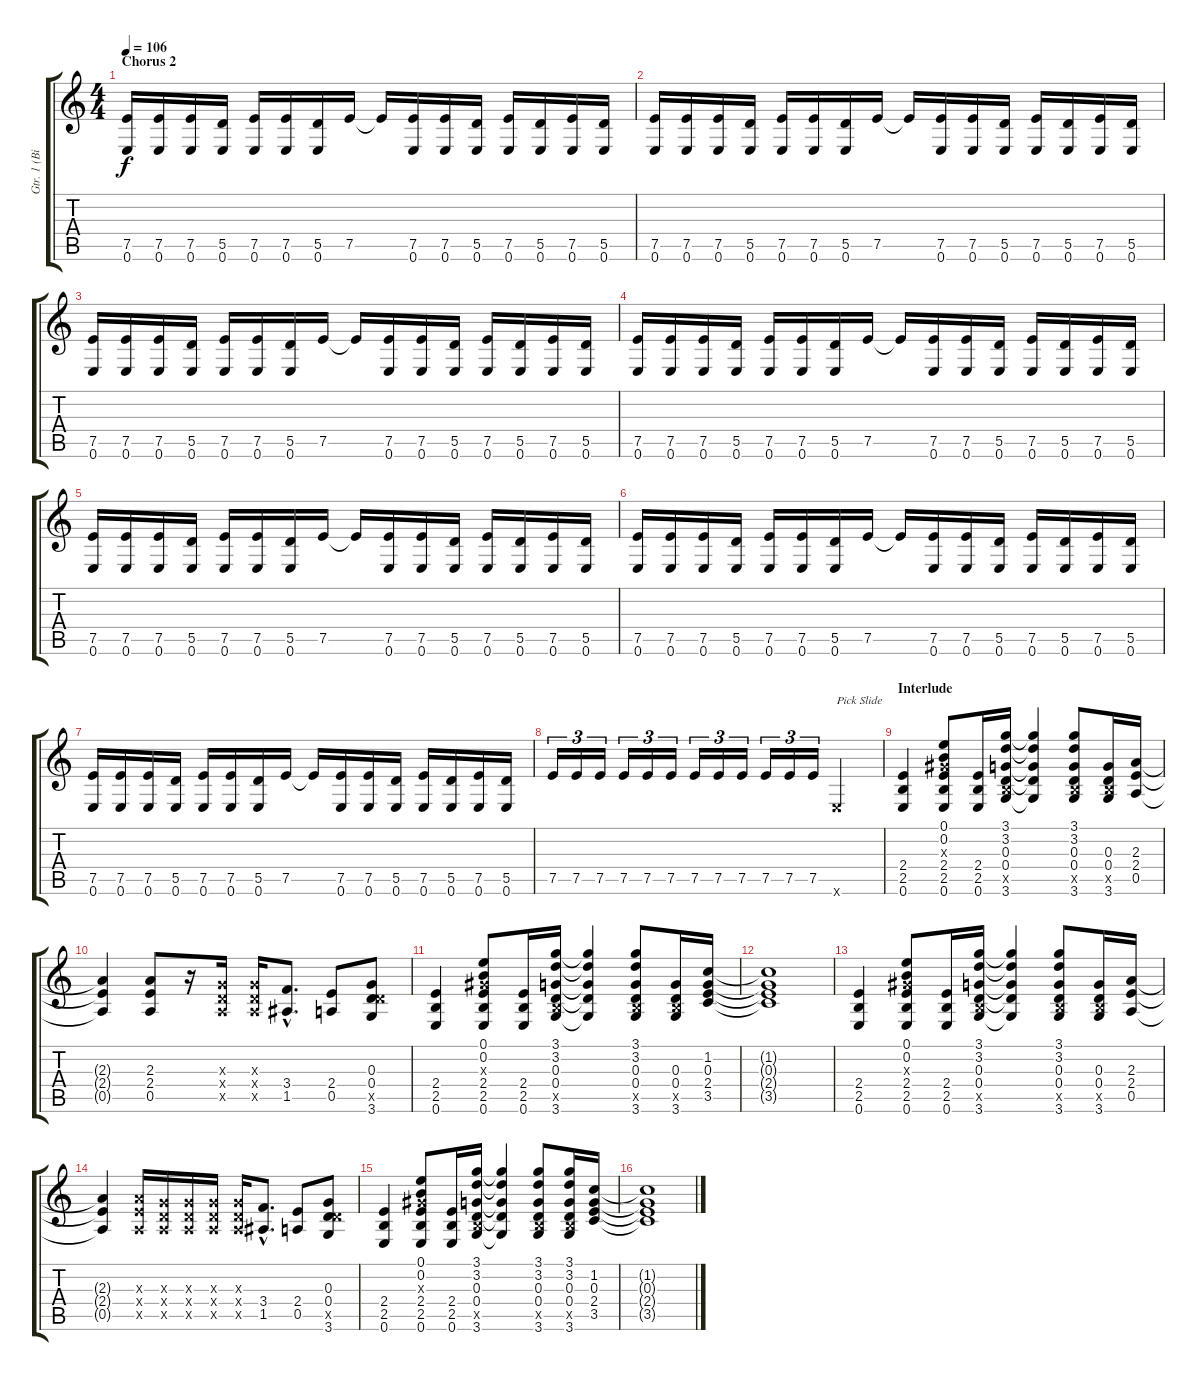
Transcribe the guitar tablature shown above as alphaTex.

\track ("Gtr. 1 (Billy)" "Gtr. 1 (Bi") {instrument overdrivenguitar}
\staff {score tabs}
\tuning (E4 B3 G3 D3 A2 E2) {hide}
\ts (4 4)
\section ("" "Chorus 2")
\tempo 106
\clef g2
\ks c
(7.5 0.6).16{dy f} (7.5 0.6).16 (7.5 0.6).16 (5.5 0.6).16 (7.5 0.6).16 (7.5 0.6).16 (5.5 0.6).16 7.5.16 7.5{t}.16 (7.5 0.6).16 (7.5 0.6).16 (5.5 0.6).16 (7.5 0.6).16 (5.5 0.6).16 (7.5 0.6).16 (5.5 0.6).16 |
(7.5 0.6).16 (7.5 0.6).16 (7.5 0.6).16 (5.5 0.6).16 (7.5 0.6).16 (7.5 0.6).16 (5.5 0.6).16 7.5.16 7.5{t}.16 (7.5 0.6).16 (7.5 0.6).16 (5.5 0.6).16 (7.5 0.6).16 (5.5 0.6).16 (7.5 0.6).16 (5.5 0.6).16 |
(7.5 0.6).16 (7.5 0.6).16 (7.5 0.6).16 (5.5 0.6).16 (7.5 0.6).16 (7.5 0.6).16 (5.5 0.6).16 7.5.16 7.5{t}.16 (7.5 0.6).16 (7.5 0.6).16 (5.5 0.6).16 (7.5 0.6).16 (5.5 0.6).16 (7.5 0.6).16 (5.5 0.6).16 |
(7.5 0.6).16 (7.5 0.6).16 (7.5 0.6).16 (5.5 0.6).16 (7.5 0.6).16 (7.5 0.6).16 (5.5 0.6).16 7.5.16 7.5{t}.16 (7.5 0.6).16 (7.5 0.6).16 (5.5 0.6).16 (7.5 0.6).16 (5.5 0.6).16 (7.5 0.6).16 (5.5 0.6).16 |
(7.5 0.6).16 (7.5 0.6).16 (7.5 0.6).16 (5.5 0.6).16 (7.5 0.6).16 (7.5 0.6).16 (5.5 0.6).16 7.5.16 7.5{t}.16 (7.5 0.6).16 (7.5 0.6).16 (5.5 0.6).16 (7.5 0.6).16 (5.5 0.6).16 (7.5 0.6).16 (5.5 0.6).16 |
(7.5 0.6).16 (7.5 0.6).16 (7.5 0.6).16 (5.5 0.6).16 (7.5 0.6).16 (7.5 0.6).16 (5.5 0.6).16 7.5.16 7.5{t}.16 (7.5 0.6).16 (7.5 0.6).16 (5.5 0.6).16 (7.5 0.6).16 (5.5 0.6).16 (7.5 0.6).16 (5.5 0.6).16 |
(7.5 0.6).16 (7.5 0.6).16 (7.5 0.6).16 (5.5 0.6).16 (7.5 0.6).16 (7.5 0.6).16 (5.5 0.6).16 7.5.16 7.5{t}.16 (7.5 0.6).16 (7.5 0.6).16 (5.5 0.6).16 (7.5 0.6).16 (5.5 0.6).16 (7.5 0.6).16 (5.5 0.6).16 |
7.5.16{tu (3 2)} 7.5.16{tu (3 2)} 7.5.16{tu (3 2)} 7.5.16{tu (3 2)} 7.5.16{tu (3 2)} 7.5.16{tu (3 2)} 7.5.16{tu (3 2)} 7.5.16{tu (3 2)} 7.5.16{tu (3 2)} 7.5.16{tu (3 2)} 7.5.16{tu (3 2)} 7.5.16{tu (3 2)} 0.6{x}.2{txt "Pick Slide"} |
\section ("" "Interlude")
(2.4 2.5 0.6).4 (0.1 0.2 1.3{x} 2.4 2.5 0.6).8 (2.4 2.5 0.6).16 (3.1 3.2 0.3 0.4 2.5{x} 3.6).16 (3.1{t} 3.2{t} 0.3{t} 0.4{t} 3.6{t}).4 (3.1 3.2 0.3 0.4 2.5{x} 3.6).8 (0.3 0.4 2.5{x} 3.6).16 (2.3 2.4 0.5).16 |
(2.3{t} 2.4{t} 0.5{t}).4 (2.3 2.4 0.5).8 r.16 (0.3{x} 0.4{x} 0.5{x}).16 (0.3{x} 0.4{x} 0.5{x}).16 (3.4{hac} 1.5{hac}).8{d} (2.4 0.5).8 (0.3 0.4 5.5{x} 3.6).8 |
(2.4 2.5 0.6).4 (0.1 0.2 1.3{x} 2.4 2.5 0.6).8 (2.4 2.5 0.6).16 (3.1 3.2 0.3 0.4 2.5{x} 3.6).16 (3.1{t} 3.2{t} 0.3{t} 0.4{t} 3.6{t}).4 (3.1 3.2 0.3 0.4 2.5{x} 3.6).8 (0.3 0.4 2.5{x} 3.6).16 (1.2 0.3 2.4 3.5).16 |
(1.2{t} 0.3{t} 2.4{t} 3.5{t}).1 |
(2.4 2.5 0.6).4 (0.1 0.2 1.3{x} 2.4 2.5 0.6).8 (2.4 2.5 0.6).16 (3.1 3.2 0.3 0.4 2.5{x} 3.6).16 (3.1{t} 3.2{t} 0.3{t} 0.4{t} 3.6{t}).4 (3.1 3.2 0.3 0.4 2.5{x} 3.6).8 (0.3 0.4 2.5{x} 3.6).16 (2.3 2.4 0.5).16 |
(2.3{t} 2.4{t} 0.5{t}).4 (2.3{x} 2.4{x} 0.5{x}).16 (0.3{x} 0.4{x} 0.5{x}).16 (0.3{x} 0.4{x} 0.5{x}).16 (0.3{x} 0.4{x} 0.5{x}).16 (0.3{x} 0.4{x} 0.5{x}).16 (3.4{hac} 1.5{hac}).8{d} (2.4 0.5).8 (0.3 0.4 5.5{x} 3.6).8 |
(2.4 2.5 0.6).4 (0.1 0.2 1.3{x} 2.4 2.5 0.6).8 (2.4 2.5 0.6).16 (3.1 3.2 0.3 0.4 2.5{x} 3.6).16 (3.1{t} 3.2{t} 0.3{t} 0.4{t} 3.6{t}).4 (3.1 3.2 0.3 0.4 2.5{x} 3.6).8 (3.1 3.2 0.3 0.4 2.5{x} 3.6).16 (1.2 0.3 2.4 3.5).16 |
(1.2{t} 0.3{t} 2.4{t} 3.5{t}).1
